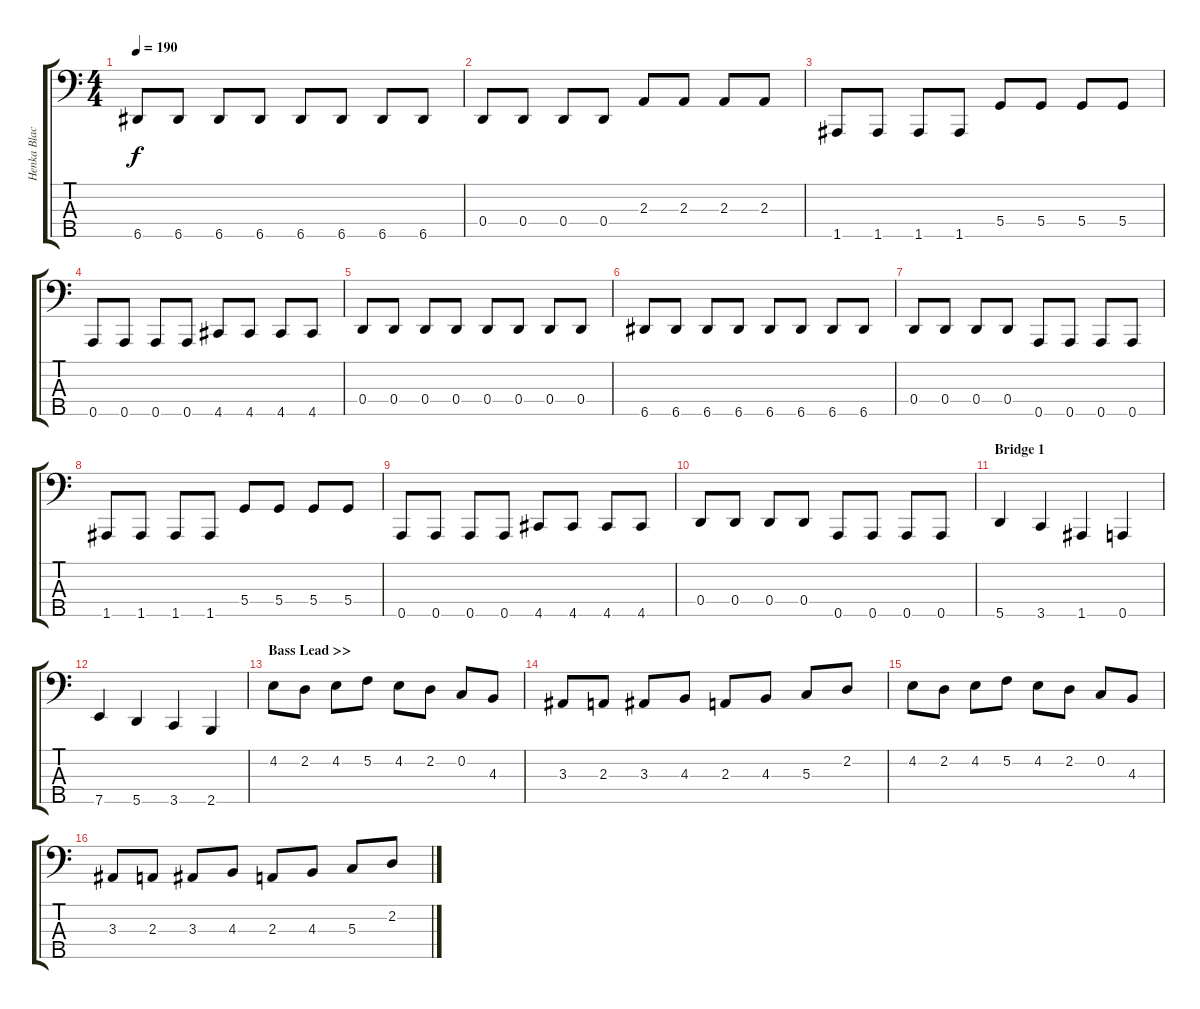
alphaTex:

\track ("Henka Blacksmith (Bass)" "Henka Blac") {instrument electricbasspick}
\staff {score tabs}
\tuning (F2 C2 G1 D1 A0) {hide}
\ts (4 4)
\tempo 190
\clef f4
\ks c
6.5.8{dy f} 6.5.8 6.5.8 6.5.8 6.5.8 6.5.8 6.5.8 6.5.8 |
0.4.8 0.4.8 0.4.8 0.4.8 2.3.8 2.3.8 2.3.8 2.3.8 |
1.5.8 1.5.8 1.5.8 1.5.8 5.4.8 5.4.8 5.4.8 5.4.8 |
0.5.8 0.5.8 0.5.8 0.5.8 4.5.8 4.5.8 4.5.8 4.5.8 |
0.4.8 0.4.8 0.4.8 0.4.8 0.4.8 0.4.8 0.4.8 0.4.8 |
6.5.8 6.5.8 6.5.8 6.5.8 6.5.8 6.5.8 6.5.8 6.5.8 |
0.4.8 0.4.8 0.4.8 0.4.8 0.5.8 0.5.8 0.5.8 0.5.8 |
1.5.8 1.5.8 1.5.8 1.5.8 5.4.8 5.4.8 5.4.8 5.4.8 |
0.5.8 0.5.8 0.5.8 0.5.8 4.5.8 4.5.8 4.5.8 4.5.8 |
0.4.8 0.4.8 0.4.8 0.4.8 0.5.8 0.5.8 0.5.8 0.5.8 |
\section ("" "Bridge 1")
5.5.4 3.5.4 1.5.4 0.5.4 |
7.5.4 5.5.4 3.5.4 2.5.4 |
\section ("" "Bass Lead >>")
4.2.8 2.2.8 4.2.8 5.2.8 4.2.8 2.2.8 0.2.8 4.3.8 |
3.3.8 2.3.8 3.3.8 4.3.8 2.3.8 4.3.8 5.3.8 2.2.8 |
4.2.8 2.2.8 4.2.8 5.2.8 4.2.8 2.2.8 0.2.8 4.3.8 |
3.3.8 2.3.8 3.3.8 4.3.8 2.3.8 4.3.8 5.3.8 2.2.8
